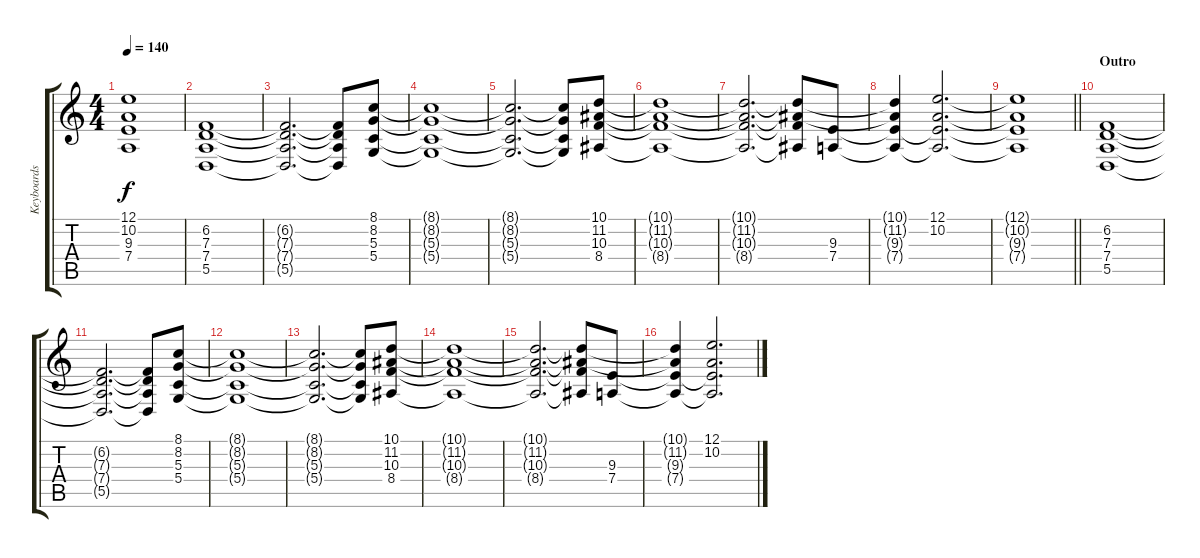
\track ("Keyboards" "Keyboards") {instrument tremolostrings}
\staff {score tabs}
\tuning (E4 B3 G3 D3 A2 E2) {hide}
\ts (4 4)
\tempo 140
\clef g2
\ks c
(12.1{t} 10.2{t} 9.3{t} 7.4{t}).1{dy f} |
(6.2 7.3 7.4 5.5).1 |
(6.2{t} 7.3{t} 7.4{t} 5.5{t}).2{d} (6.2{t} 7.3{t} 7.4{t} 5.5{t}).8 (8.1 8.2 5.3 5.4).8 |
(8.1{t} 8.2{t} 5.3{t} 5.4{t}).1 |
(8.1{t} 8.2{t} 5.3{t} 5.4{t}).2{d} (8.1{t} 8.2{t} 5.3{t} 5.4{t}).8 (10.1 11.2 10.3 8.4).8 |
(10.1{t} 11.2{t} 10.3{t} 8.4{t}).1 |
(10.1{t} 11.2{t} 10.3{t} 8.4{t}).2{d} (10.1{t} 11.2{t} 10.3{t} 8.4{t}).8 (9.3 7.4).8 |
(10.1{t} 11.2{t} 9.3{t} 7.4{t}).4 (12.1 10.2 9.3{t} 7.4{t}).2{d} |
\barLineRight lightlight
(12.1{t} 10.2{t} 9.3{t} 7.4{t}).1 |
\section ("" "Outro")
(6.2 7.3 7.4 5.5).1{volume 6} |
(6.2{t} 7.3{t} 7.4{t} 5.5{t}).2{d} (6.2{t} 7.3{t} 7.4{t} 5.5{t}).8 (8.1 8.2 5.3 5.4).8 |
(8.1{t} 8.2{t} 5.3{t} 5.4{t}).1 |
(8.1{t} 8.2{t} 5.3{t} 5.4{t}).2{d volume 5} (8.1{t} 8.2{t} 5.3{t} 5.4{t}).8 (10.1 11.2 10.3 8.4).8 |
(10.1{t} 11.2{t} 10.3{t} 8.4{t}).1 |
(10.1{t} 11.2{t} 10.3{t} 8.4{t}).2{d} (10.1{t} 11.2{t} 10.3{t} 8.4{t}).8 (9.3 7.4).8 |
(10.1{t} 11.2{t} 9.3{t} 7.4{t}).4{volume 4} (12.1 10.2 9.3{t} 7.4{t}).2{d}
